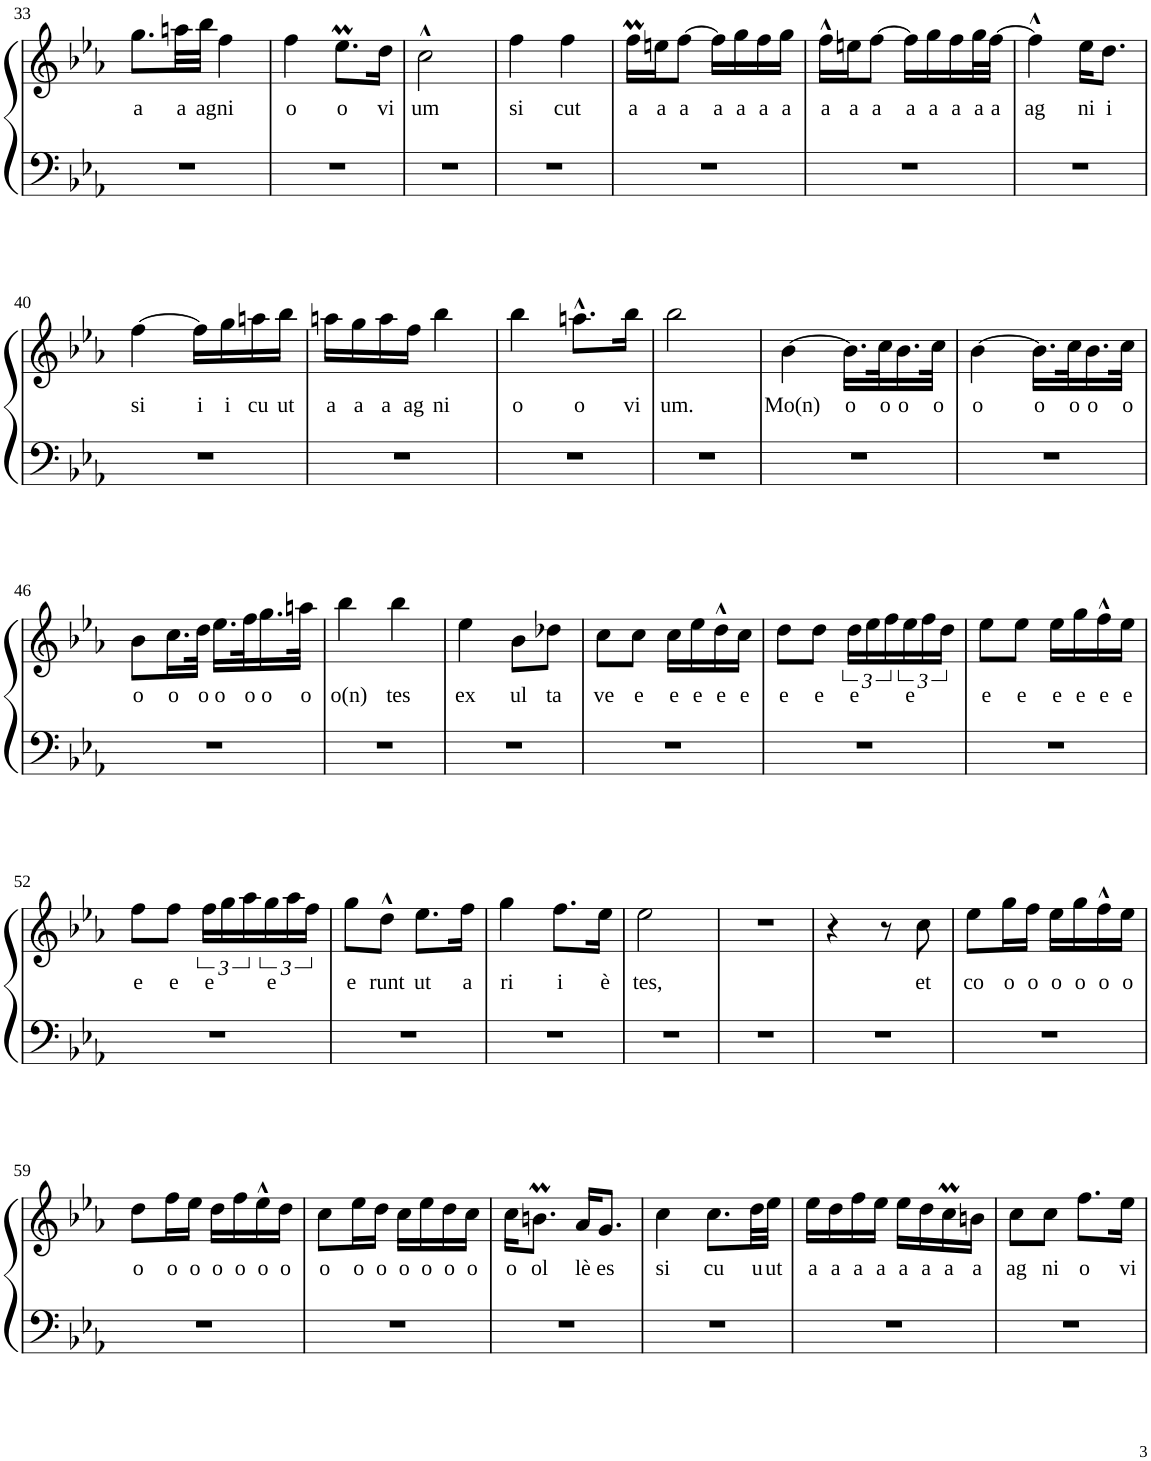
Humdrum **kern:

**kern	**kern	**text
*part1	*part1	*part1
*staff2	*staff1	*staff1
*I"Piano	*	*
*I'Pno	*	*
!!LO:PB:g=z
*clefF4	*clefG2	*
*k[b-e-a-]	*k[b-e-a-]	*
*E-:	*E-:	*
*M2/4	*M2/4	*
=33	=33	=33
!	!	!LO:LY:b
2r	8.gg\L	a
!	!	!LO:LY:b
.	32aan\LL	a
!	!	!LO:LY:b
.	32bb-\JJJ	ag
!	!	!LO:LY:b
.	4ff\	ni
=34	=34	=34
!	!	!LO:LY:b
2r	4ff\	o
!	!	!LO:LY:b
.	8.ee-M\L	o
!	!	!LO:LY:b
.	16dd\Jk	vi
=35	=35	=35
!	!	!LO:LY:b
2r	2cc^^\	um
=36	=36	=36
!	!	!LO:LY:b
2r	4ff\	si
!	!	!LO:LY:b
.	4ff\	cut
=37	=37	=37
!	!	!LO:LY:b
2r	16ffM\LL	a
!	!	!LO:LY:b
.	16een\J	a
!	!	!LO:LY:b
.	[8ff\J	a
!	!	!LO:LY:b
.	16ff\LL]	a
!	!	!LO:LY:b
.	16gg\	a
!	!	!LO:LY:b
.	16ff\	a
!	!	!LO:LY:b
.	16gg\JJ	a
=38	=38	=38
!	!	!LO:LY:b
2r	16ff^^\LL	a
!	!	!LO:LY:b
.	16een\J	a
!	!	!LO:LY:b
.	[8ff\J	a
!	!	!LO:LY:b
.	16ff\LL]	a
!	!	!LO:LY:b
.	16gg\	a
!	!	!LO:LY:b
.	16ff\	a
!	!	!LO:LY:b
.	32gg\L	a
!	!	!LO:LY:b
.	[32ff\JJJ	a
=39	=39	=39
!	!	!LO:LY:b
2r	4ff^^\]	ag
!	!	!LO:LY:b
.	16ee-\KL	ni
!	!	!LO:LY:b
.	8.dd\J	i
!!LO:LB:g=z
=40	=40	=40
!	!	!LO:LY:b
2r	[4ff\	si
!	!	!LO:LY:b
.	16ff\LL]	i
!	!	!LO:LY:b
.	16gg\	i
!	!	!LO:LY:b
.	16aan\	cu
!	!	!LO:LY:b
.	16bb-\JJ	ut
=41	=41	=41
!	!	!LO:LY:b
2r	16aan\LL	a
!	!	!LO:LY:b
.	16gg\	a
!	!	!LO:LY:b
.	16aa\	a
!	!	!LO:LY:b
.	16ff\JJ	ag
!	!	!LO:LY:b
.	4bb-\	ni
=42	=42	=42
!	!	!LO:LY:b
2r	4bb-\	o
!	!	!LO:LY:b
.	8.aan^^\L	o
!	!	!LO:LY:b
.	16bb-\Jk	vi
=43	=43	=43
!	!	!LO:LY:b
2r	2bb-\	um.
=44	=44	=44
!	!	!LO:LY:b
2r	[4b-\	Mo(n)
!	!	!LO:LY:b
.	16.b-\LL]	o
!	!	!LO:LY:b
.	32cc\K	o
!	!	!LO:LY:b
.	16.b-\	o
!	!	!LO:LY:b
.	32cc\JJk	o
=45	=45	=45
!	!	!LO:LY:b
2r	[4b-\	o
!	!	!LO:LY:b
.	16.b-\LL]	o
!	!	!LO:LY:b
.	32cc\K	o
!	!	!LO:LY:b
.	16.b-\	o
!	!	!LO:LY:b
.	32cc\JJk	o
!!LO:LB:g=z
=46	=46	=46
!	!	!LO:LY:b
2r	8b-\L	o
!	!	!LO:LY:b
.	16.cc\L	o
!	!	!LO:LY:b
.	32dd\JJk	o
!	!	!LO:LY:b
.	16.ee-\LL	o
!	!	!LO:LY:b
.	32ff\K	o
!	!	!LO:LY:b
.	16.gg\	o
!	!	!LO:LY:b
.	32aan\JJk	o
=47	=47	=47
!	!	!LO:LY:b
2r	4bb-\	o(n)
!	!	!LO:LY:b
.	4bb-\	tes
=48	=48	=48
!	!	!LO:LY:b
2r	4ee-\	ex
!	!	!LO:LY:b
.	8b-\L	ul
!	!	!LO:LY:b
.	8dd-X\J	ta
=49	=49	=49
!	!	!LO:LY:b
2r	8cc\L	ve
!	!	!LO:LY:b
.	8cc\J	e
!	!	!LO:LY:b
.	16cc\LL	e
!	!	!LO:LY:b
.	16ee-\	e
!	!	!LO:LY:b
.	16dd^^\	e
!	!	!LO:LY:b
.	16cc\JJ	e
=50	=50	=50
!	!	!LO:LY:b
2r	8dd\L	e
!	!	!LO:LY:b
.	8dd\J	e
!	!	!LO:LY:b
.	24dd\LL	e
.	24ee-\	.
.	24ff\	.
!	!	!LO:LY:b
.	24ee-\	e
.	24ff\	.
.	24dd\JJ	.
=51	=51	=51
!	!	!LO:LY:b
2r	8ee-\L	e
!	!	!LO:LY:b
.	8ee-\J	e
!	!	!LO:LY:b
.	16ee-\LL	e
!	!	!LO:LY:b
.	16gg\	e
!	!	!LO:LY:b
.	16ff^^\	e
!	!	!LO:LY:b
.	16ee-\JJ	e
!!LO:LB:g=z
=52	=52	=52
!	!	!LO:LY:b
2r	8ff\L	e
!	!	!LO:LY:b
.	8ff\J	e
!	!	!LO:LY:b
.	24ff\LL	e
.	24gg\	.
.	24aa-\	.
!	!	!LO:LY:b
.	24gg\	e
.	24aa-\	.
.	24ff\JJ	.
=53	=53	=53
!	!	!LO:LY:b
2r	8gg\L	e
!	!	!LO:LY:b
.	8dd^^\J	runt
!	!	!LO:LY:b
.	8.ee-\L	ut
!	!	!LO:LY:b
.	16ff\Jk	a
=54	=54	=54
!	!	!LO:LY:b
2r	4gg\	ri
!	!	!LO:LY:b
.	8.ff\L	i
!	!	!LO:LY:b
.	16ee-\Jk	è
=55	=55	=55
!	!	!LO:LY:b
2r	2ee-\	tes,
=56	=56	=56
2r	2r	.
=57	=57	=57
2r	4r	.
.	8r	.
!	!	!LO:LY:b
.	8cc\	et
=58	=58	=58
!	!	!LO:LY:b
2r	8ee-\L	co
!	!	!LO:LY:b
.	16gg\L	o
!	!	!LO:LY:b
.	16ff\JJ	o
!	!	!LO:LY:b
.	16ee-\LL	o
!	!	!LO:LY:b
.	16gg\	o
!	!	!LO:LY:b
.	16ff^^\	o
!	!	!LO:LY:b
.	16ee-\JJ	o
!!LO:LB:g=z
=59	=59	=59
!	!	!LO:LY:b
2r	8dd\L	o
!	!	!LO:LY:b
.	16ff\L	o
!	!	!LO:LY:b
.	16ee-\JJ	o
!	!	!LO:LY:b
.	16dd\LL	o
!	!	!LO:LY:b
.	16ff\	o
!	!	!LO:LY:b
.	16ee-^^\	o
!	!	!LO:LY:b
.	16dd\JJ	o
=60	=60	=60
!	!	!LO:LY:b
2r	8cc\L	o
!	!	!LO:LY:b
.	16ee-\L	o
!	!	!LO:LY:b
.	16dd\JJ	o
!	!	!LO:LY:b
.	16cc\LL	o
!	!	!LO:LY:b
.	16ee-\	o
!	!	!LO:LY:b
.	16dd\	o
!	!	!LO:LY:b
.	16cc\JJ	o
=61	=61	=61
!	!	!LO:LY:b
2r	16cc\KL	o
!	!	!LO:LY:b
.	8.bnm\J	ol
!	!	!LO:LY:b
.	16a-/KL	lè
!	!	!LO:LY:b
.	8.g/J	es
=62	=62	=62
!	!	!LO:LY:b
2r	4cc\	si
!	!	!LO:LY:b
.	8.cc\L	cu
!	!	!LO:LY:b
.	32dd\LL	u
!	!	!LO:LY:b
.	32ee-\JJJ	ut
=63	=63	=63
!	!	!LO:LY:b
2r	16ee-\LL	a
!	!	!LO:LY:b
.	16dd\	a
!	!	!LO:LY:b
.	16ff\	a
!	!	!LO:LY:b
.	16ee-\JJ	a
!	!	!LO:LY:b
.	16ee-\LL	a
!	!	!LO:LY:b
.	16dd\	a
!	!	!LO:LY:b
.	16ccM\	a
!	!	!LO:LY:b
.	16bn\JJ	a
=64	=64	=64
!	!	!LO:LY:b
2r	8cc\L	ag
!	!	!LO:LY:b
.	8cc\J	ni
!	!	!LO:LY:b
.	8.ff\L	o
!	!	!LO:LY:b
.	16ee-\Jk	vi
=	=	=
*-	*-	*-
